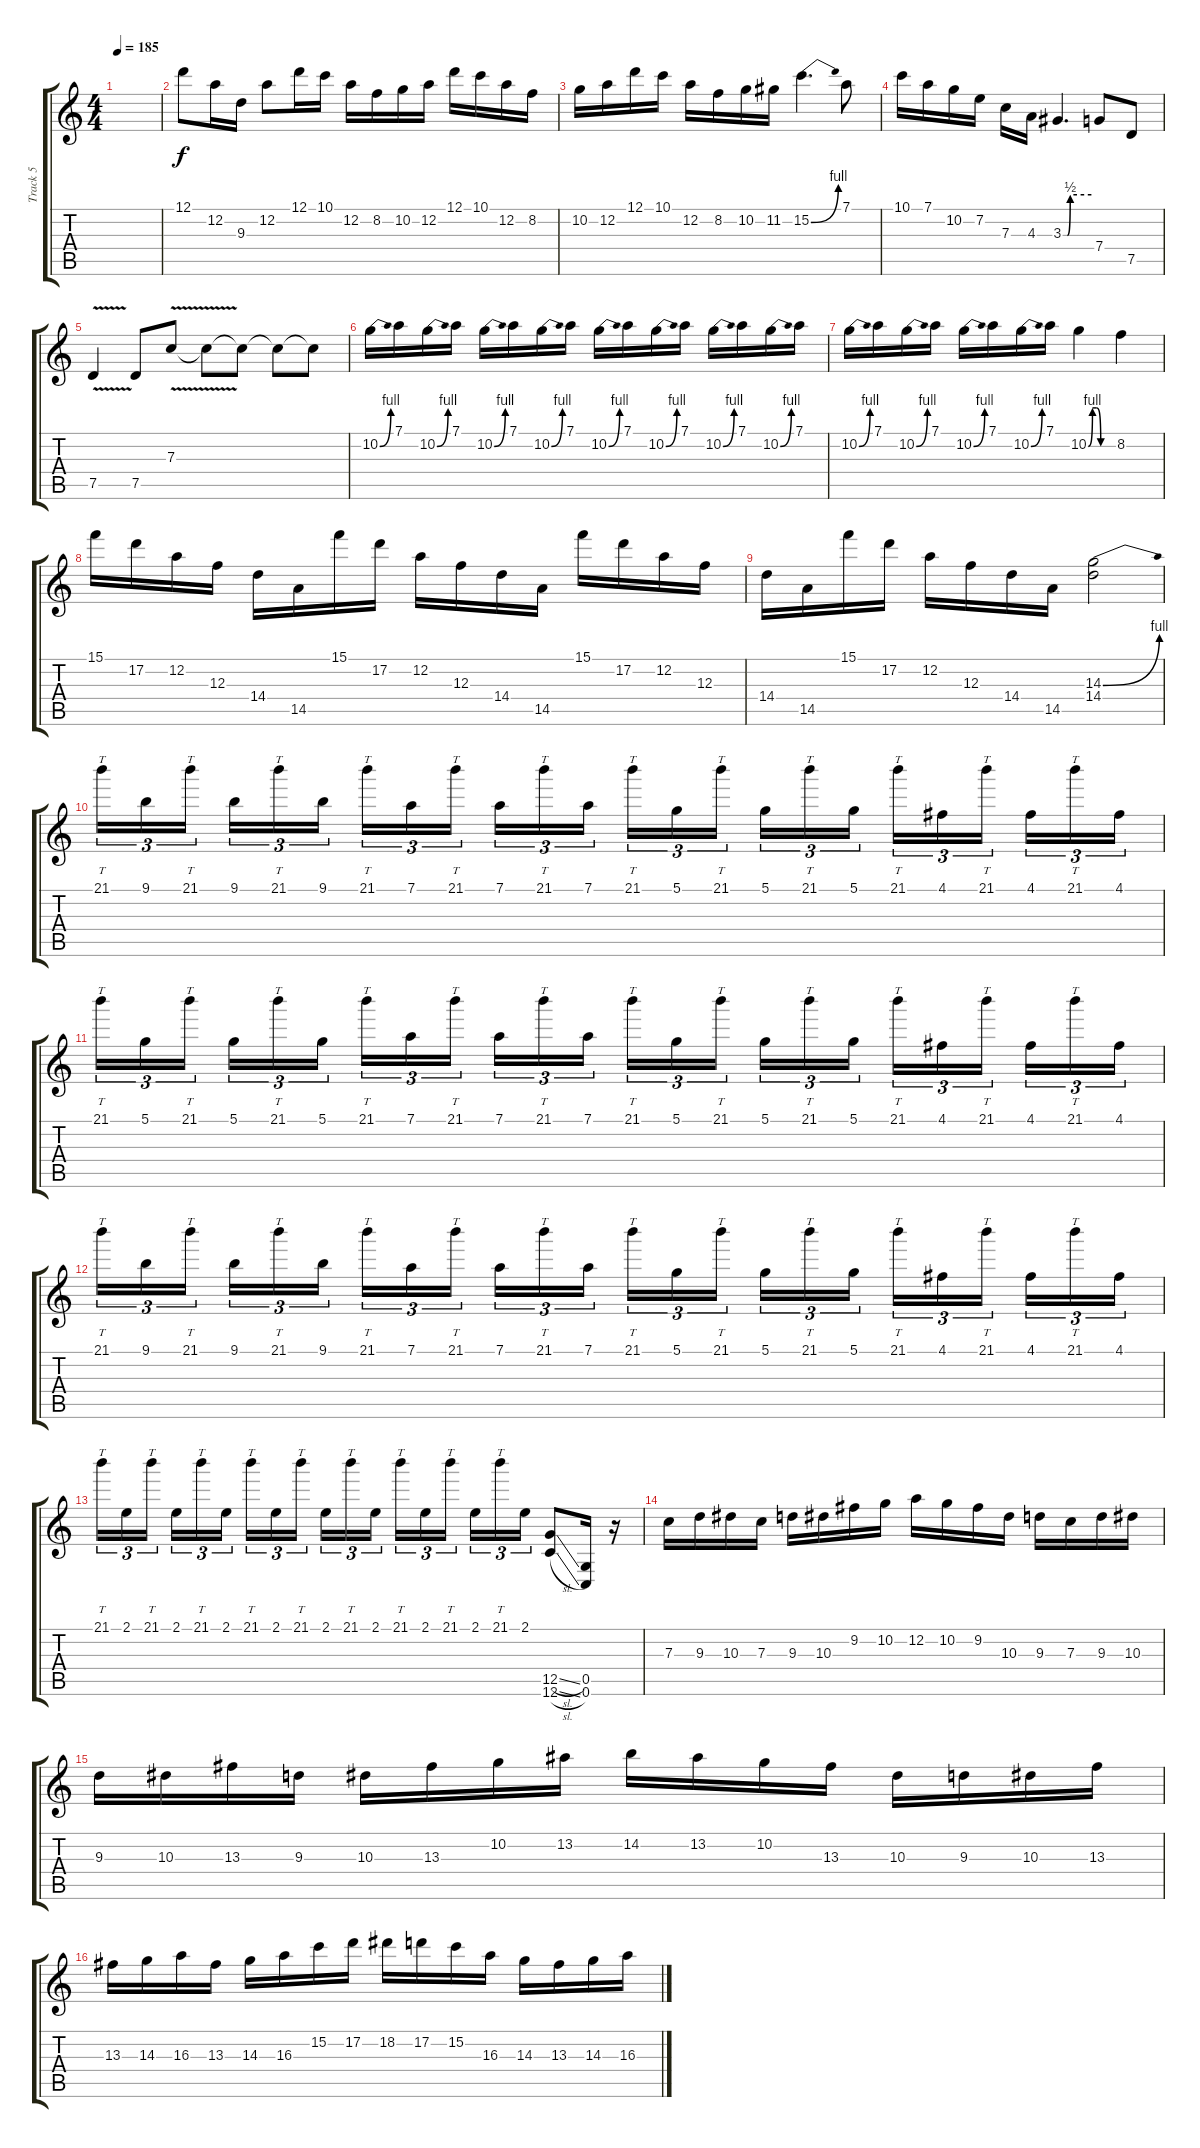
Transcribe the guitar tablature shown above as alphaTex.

\track ("Track 5" "Track 5") {instrument overdrivenguitar}
\staff {score tabs}
\tuning (D4 A3 F3 C3 G2 C2) {hide}
\ts (4 4)
\tempo 185
\clef g2
\ks c
|
12.1.8 12.2.16 9.3.16 12.2.8 12.1.16 10.1.16 12.2.16 8.2.16 10.2.16 12.2.16 12.1.16 10.1.16 12.2.16 8.2.16 |
10.2.16 12.2.16 12.1.16 10.1.16 12.2.16 8.2.16 10.2.16 11.2.16 15.2{be (bend 0 0 60 4)}.4{d} 7.1.8 |
10.1.16 7.1.16 10.2.16 7.2.16 7.3.16 4.3.16 3.3{be (custom 0 0 9 0 15 2 60 2)}.4{d} 7.4.8 7.5.8 |
7.5{v}.4 7.5.8 7.3{v}.8 7.3{t}.8 7.3{t}.8 7.3{t}.8 7.3{t}.8 |
10.2{be (bend 0 0 60 4)}.16 7.1.16 10.2{be (bend 0 0 60 4)}.16 7.1.16 10.2{be (bend 0 0 60 4)}.16 7.1.16 10.2{be (bend 0 0 60 4)}.16 7.1.16 10.2{be (bend 0 0 60 4)}.16 7.1.16 10.2{be (bend 0 0 60 4)}.16 7.1.16 10.2{be (bend 0 0 60 4)}.16 7.1.16 10.2{be (bend 0 0 60 4)}.16 7.1.16 |
10.2{be (bend 0 0 60 4)}.16 7.1.16 10.2{be (bend 0 0 60 4)}.16 7.1.16 10.2{be (bend 0 0 60 4)}.16 7.1.16 10.2{be (bend 0 0 60 4)}.16 7.1.16 10.2{be (custom 0 0 10 4 20 4 30 0 60 0)}.4 8.2.4 |
15.1.16 17.2.16 12.2.16 12.3.16 14.4.16 14.5.16 15.1.16 17.2.16 12.2.16 12.3.16 14.4.16 14.5.16 15.1.16 17.2.16 12.2.16 12.3.16 |
14.4.16 14.5.16 15.1.16 17.2.16 12.2.16 12.3.16 14.4.16 14.5.16 (14.3{be (bend 0 0 60 4)} 14.4).2 |
21.1.16{tt tu (3 2)} 9.1.16{tu (3 2)} 21.1.16{tt tu (3 2) beam splitsecondary} 9.1.16{tu (3 2)} 21.1.16{tt tu (3 2)} 9.1.16{tu (3 2)} 21.1.16{tt tu (3 2)} 7.1.16{tu (3 2)} 21.1.16{tt tu (3 2) beam splitsecondary} 7.1.16{tu (3 2)} 21.1.16{tt tu (3 2)} 7.1.16{tu (3 2)} 21.1.16{tt tu (3 2)} 5.1.16{tu (3 2)} 21.1.16{tt tu (3 2) beam splitsecondary} 5.1.16{tu (3 2)} 21.1.16{tt tu (3 2)} 5.1.16{tu (3 2)} 21.1.16{tt tu (3 2)} 4.1.16{tu (3 2)} 21.1.16{tt tu (3 2) beam splitsecondary} 4.1.16{tu (3 2)} 21.1.16{tt tu (3 2)} 4.1.16{tu (3 2)} |
21.1.16{tt tu (3 2)} 5.1.16{tu (3 2)} 21.1.16{tt tu (3 2) beam splitsecondary} 5.1.16{tu (3 2)} 21.1.16{tt tu (3 2)} 5.1.16{tu (3 2)} 21.1.16{tt tu (3 2)} 7.1.16{tu (3 2)} 21.1.16{tt tu (3 2) beam splitsecondary} 7.1.16{tu (3 2)} 21.1.16{tt tu (3 2)} 7.1.16{tu (3 2)} 21.1.16{tt tu (3 2)} 5.1.16{tu (3 2)} 21.1.16{tt tu (3 2) beam splitsecondary} 5.1.16{tu (3 2)} 21.1.16{tt tu (3 2)} 5.1.16{tu (3 2)} 21.1.16{tt tu (3 2)} 4.1.16{tu (3 2)} 21.1.16{tt tu (3 2) beam splitsecondary} 4.1.16{tu (3 2)} 21.1.16{tt tu (3 2)} 4.1.16{tu (3 2)} |
21.1.16{tt tu (3 2)} 9.1.16{tu (3 2)} 21.1.16{tt tu (3 2) beam splitsecondary} 9.1.16{tu (3 2)} 21.1.16{tt tu (3 2)} 9.1.16{tu (3 2)} 21.1.16{tt tu (3 2)} 7.1.16{tu (3 2)} 21.1.16{tt tu (3 2) beam splitsecondary} 7.1.16{tu (3 2)} 21.1.16{tt tu (3 2)} 7.1.16{tu (3 2)} 21.1.16{tt tu (3 2)} 5.1.16{tu (3 2)} 21.1.16{tt tu (3 2) beam splitsecondary} 5.1.16{tu (3 2)} 21.1.16{tt tu (3 2)} 5.1.16{tu (3 2)} 21.1.16{tt tu (3 2)} 4.1.16{tu (3 2)} 21.1.16{tt tu (3 2) beam splitsecondary} 4.1.16{tu (3 2)} 21.1.16{tt tu (3 2)} 4.1.16{tu (3 2)} |
21.1.16{tt tu (3 2)} 2.1.16{tu (3 2)} 21.1.16{tt tu (3 2) beam splitsecondary} 2.1.16{tu (3 2)} 21.1.16{tt tu (3 2)} 2.1.16{tu (3 2)} 21.1.16{tt tu (3 2)} 2.1.16{tu (3 2)} 21.1.16{tt tu (3 2) beam splitsecondary} 2.1.16{tu (3 2)} 21.1.16{tt tu (3 2)} 2.1.16{tu (3 2)} 21.1.16{tt tu (3 2)} 2.1.16{tu (3 2)} 21.1.16{tt tu (3 2) beam splitsecondary} 2.1.16{tu (3 2)} 21.1.16{tt tu (3 2)} 2.1.16{tu (3 2)} (12.5{sl} 12.6{sl}).8 (0.5 0.6).16 r.16 |
7.3.16 9.3.16 10.3.16 7.3.16 9.3.16 10.3.16 9.2.16 10.2.16 12.2.16 10.2.16 9.2.16 10.3.16 9.3.16 7.3.16 9.3.16 10.3.16 |
9.3.16 10.3.16 13.3.16 9.3.16 10.3.16 13.3.16 10.2.16 13.2.16 14.2.16 13.2.16 10.2.16 13.3.16 10.3.16 9.3.16 10.3.16 13.3.16 |
13.3.16 14.3.16 16.3.16 13.3.16 14.3.16 16.3.16 15.2.16 17.2.16 18.2.16 17.2.16 15.2.16 16.3.16 14.3.16 13.3.16 14.3.16 16.3.16
